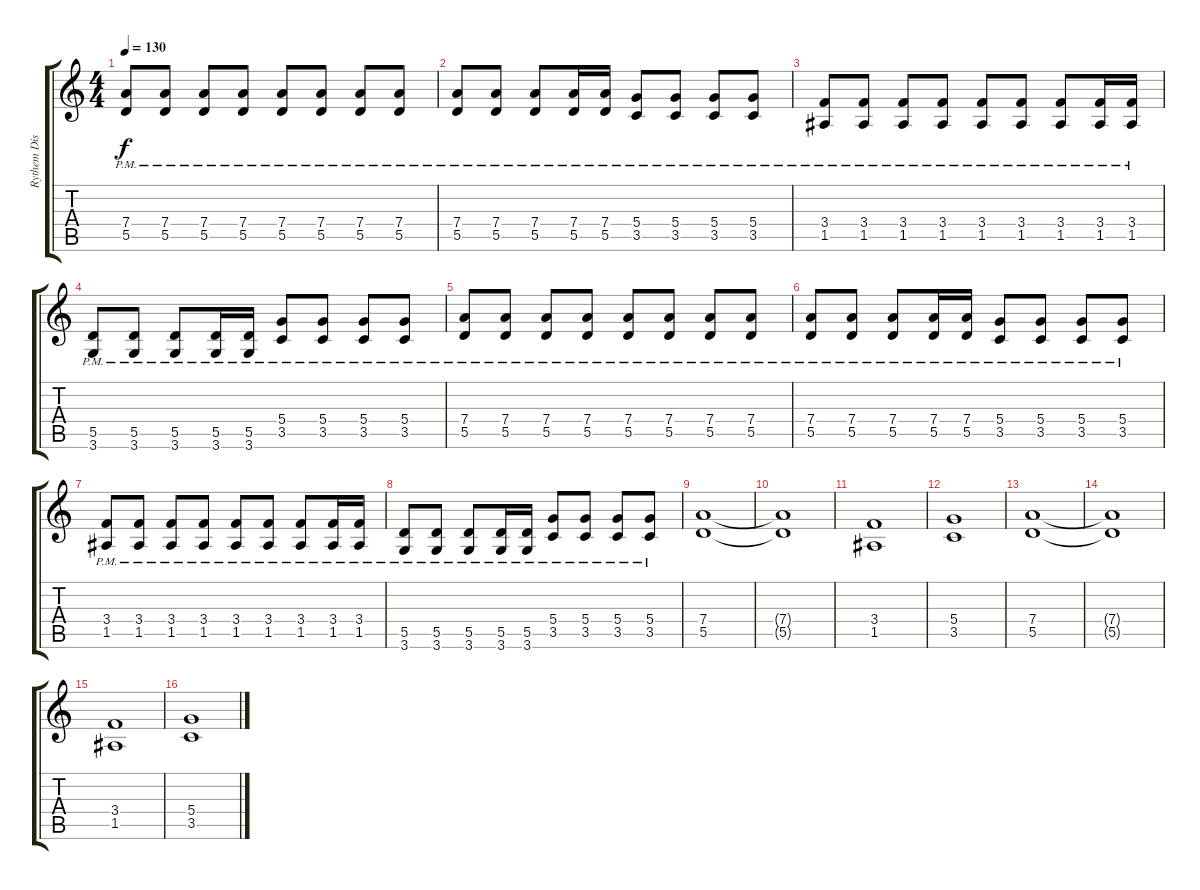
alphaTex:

\track ("Rythem Distortion" "Rythem Dis") {instrument distortionguitar}
\staff {score tabs}
\tuning (E4 B3 G3 D3 A2 E2) {hide}
\ts (4 4)
\tempo 130
\clef g2
\ks c
(7.4{pm} 5.5{pm}).8{dy f} (7.4{pm} 5.5{pm}).8 (7.4{pm} 5.5{pm}).8 (7.4{pm} 5.5{pm}).8 (7.4{pm} 5.5{pm}).8 (7.4{pm} 5.5{pm}).8 (7.4{pm} 5.5{pm}).8 (7.4{pm} 5.5{pm}).8 |
(7.4{pm} 5.5{pm}).8 (7.4{pm} 5.5{pm}).8 (7.4{pm} 5.5{pm}).8 (7.4{pm} 5.5{pm}).16 (7.4{pm} 5.5{pm}).16 (5.4{pm} 3.5{pm}).8 (5.4{pm} 3.5{pm}).8 (5.4{pm} 3.5{pm}).8 (5.4{pm} 3.5{pm}).8 |
(3.4{pm} 1.5{pm}).8 (3.4{pm} 1.5{pm}).8 (3.4{pm} 1.5{pm}).8 (3.4{pm} 1.5{pm}).8 (3.4{pm} 1.5{pm}).8 (3.4{pm} 1.5{pm}).8 (3.4{pm} 1.5{pm}).8 (3.4{pm} 1.5{pm}).16 (3.4{pm} 1.5{pm}).16 |
(5.5{pm} 3.6{pm}).8 (5.5{pm} 3.6{pm}).8 (5.5{pm} 3.6{pm}).8 (5.5{pm} 3.6{pm}).16 (5.5{pm} 3.6{pm}).16 (5.4{pm} 3.5{pm}).8 (5.4{pm} 3.5{pm}).8 (5.4{pm} 3.5{pm}).8 (5.4{pm} 3.5{pm}).8 |
(7.4{pm} 5.5{pm}).8 (7.4{pm} 5.5{pm}).8 (7.4{pm} 5.5{pm}).8 (7.4{pm} 5.5{pm}).8 (7.4{pm} 5.5{pm}).8 (7.4{pm} 5.5{pm}).8 (7.4{pm} 5.5{pm}).8 (7.4{pm} 5.5{pm}).8 |
(7.4{pm} 5.5{pm}).8 (7.4{pm} 5.5{pm}).8 (7.4{pm} 5.5{pm}).8 (7.4{pm} 5.5{pm}).16 (7.4{pm} 5.5{pm}).16 (5.4{pm} 3.5{pm}).8 (5.4{pm} 3.5{pm}).8 (5.4{pm} 3.5{pm}).8 (5.4{pm} 3.5{pm}).8 |
(3.4{pm} 1.5{pm}).8 (3.4{pm} 1.5{pm}).8 (3.4{pm} 1.5{pm}).8 (3.4{pm} 1.5{pm}).8 (3.4{pm} 1.5{pm}).8 (3.4{pm} 1.5{pm}).8 (3.4{pm} 1.5{pm}).8 (3.4{pm} 1.5{pm}).16 (3.4{pm} 1.5{pm}).16 |
(5.5{pm} 3.6{pm}).8 (5.5{pm} 3.6{pm}).8 (5.5{pm} 3.6{pm}).8 (5.5{pm} 3.6{pm}).16 (5.5{pm} 3.6{pm}).16 (5.4{pm} 3.5{pm}).8 (5.4{pm} 3.5{pm}).8 (5.4{pm} 3.5{pm}).8 (5.4{pm} 3.5{pm}).8 |
(7.4 5.5).1 |
(7.4{t} 5.5{t}).1 |
(3.4 1.5).1 |
(5.4 3.5).1 |
(7.4 5.5).1 |
(7.4{t} 5.5{t}).1 |
(3.4 1.5).1 |
(5.4 3.5).1
